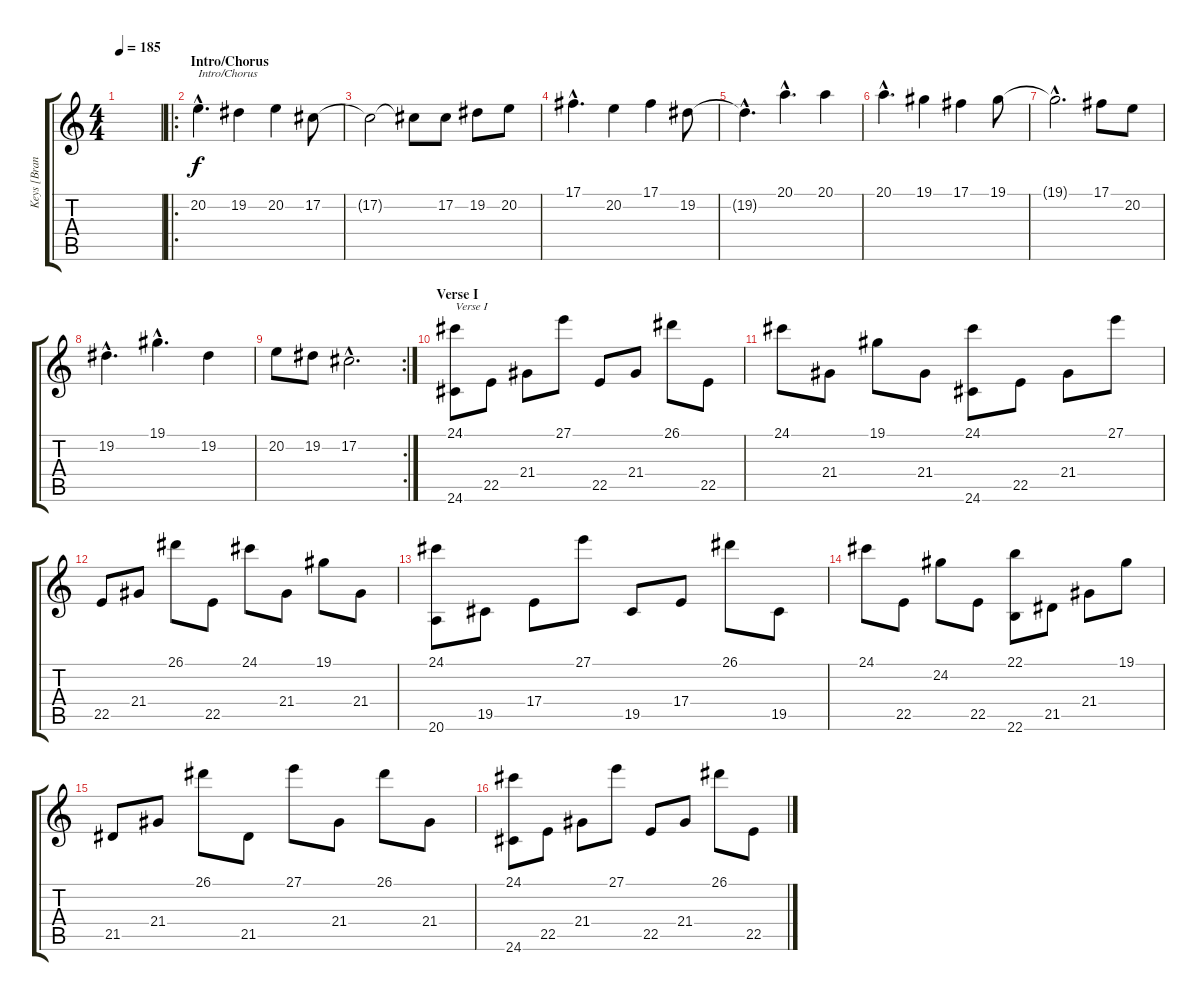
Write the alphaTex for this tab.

\track ("Keys [Brandstrom]" "Keys [Bran") {instrument stringensemble1}
\staff {score tabs}
\tuning (Db4 Ab3 E3 B2 Gb2 Db2) {hide}
\ts (4 4)
\tempo 185
\clef g2
\ks c
|
\ro
\section ("" "Intro/Chorus")
20.2{hac}.4{d txt "Intro/Chorus"} 19.2.4 20.2.4 17.2.8 |
17.2{t}.2 17.2{t}.8 17.2.8 19.2.8 20.2.8 |
17.1{hac}.4{d} 20.2.4 17.1.4 19.2.8 |
19.2{hac t}.4{d} 20.1{hac}.4{d} 20.1.4 |
20.1{hac}.4{d} 19.1.4 17.1.4 19.1.8 |
19.1{hac t}.2{d} 17.1.8 20.2.8 |
19.2{hac}.4{d} 19.1{hac}.4{d} 19.2.4 |
\rc 2
20.2.8 19.2.8 17.2{hac}.2{d} |
\section ("" "Verse I")
(24.1 24.6).8{txt "Verse I" instrument acousticgrandpiano} 22.5.8 21.4.8 27.1.8 22.5.8 21.4.8 26.1.8 22.5.8 |
24.1.8 21.4.8 19.1.8 21.4.8 (24.1 24.6).8 22.5.8 21.4.8 27.1.8 |
22.5.8 21.4.8 26.1.8 22.5.8 24.1.8 21.4.8 19.1.8 21.4.8 |
(24.1 20.6).8 19.5.8 17.4.8 27.1.8 19.5.8 17.4.8 26.1.8 19.5.8 |
24.1.8 22.5.8 24.2.8 22.5.8 (22.1 22.6).8 21.5.8 21.4.8 19.1.8 |
21.5.8 21.4.8 26.1.8 21.5.8 27.1.8 21.4.8 26.1.8 21.4.8 |
(24.1 24.6).8 22.5.8 21.4.8 27.1.8 22.5.8 21.4.8 26.1.8 22.5.8
